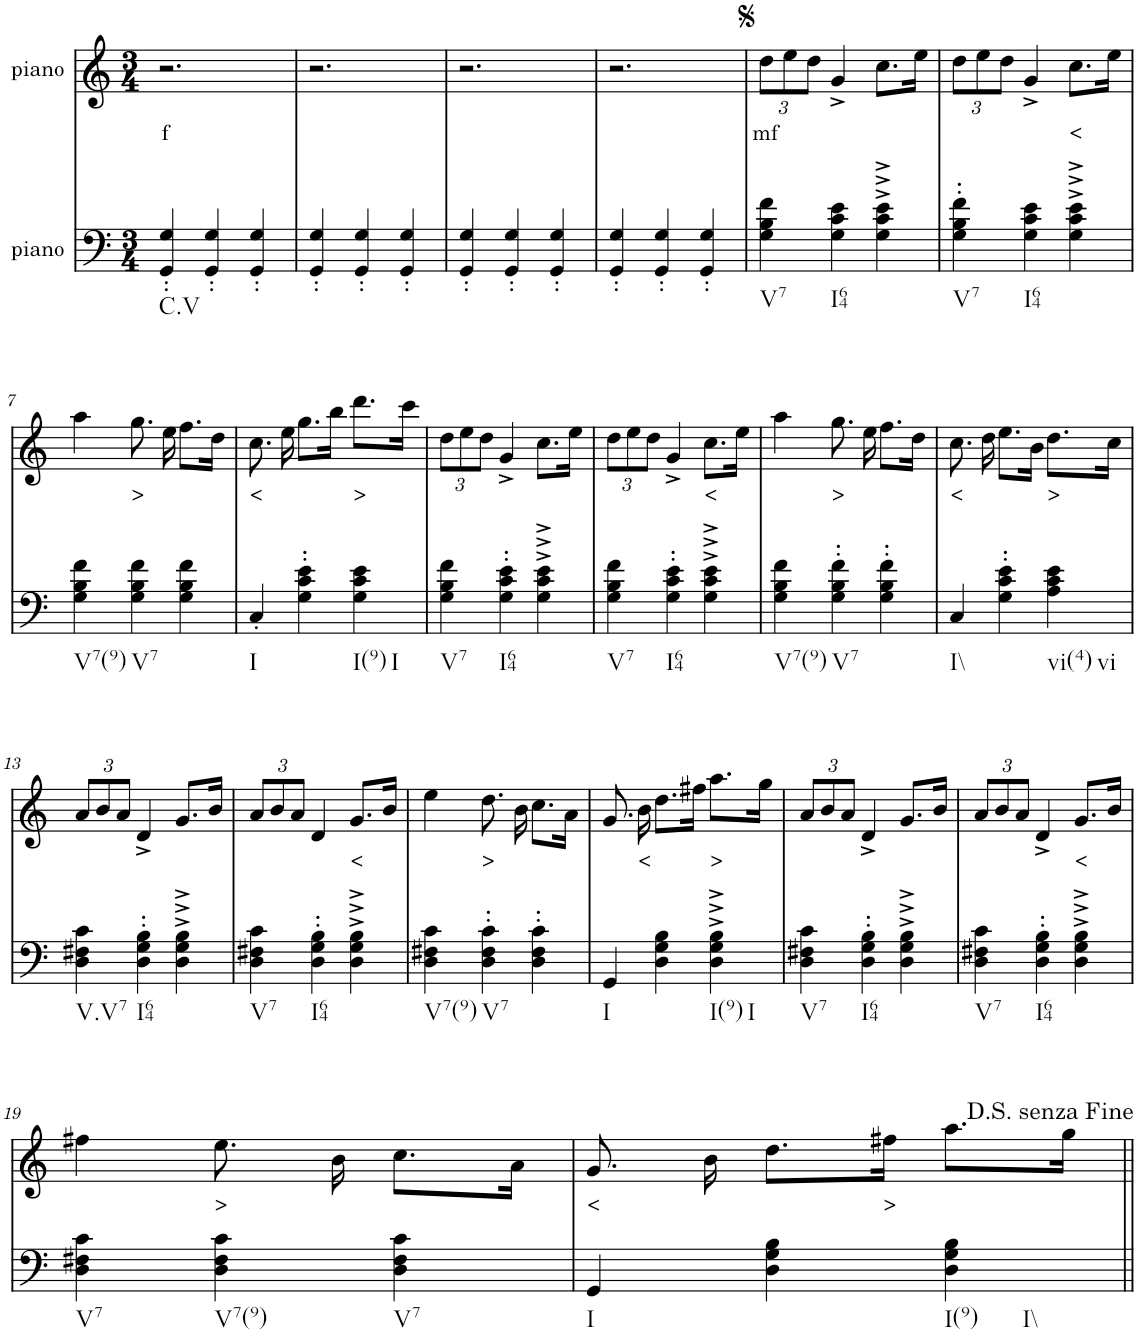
**kern	**kern	**text
*part2	*part1	*part1
*staff2	*staff1	*staff1
*I"piano	*I"piano	*
*I'Pno	*I'Pno	*
*clefF4	*clefG2	*
*k[]	*k[]	*
*M3/4	*M3/4	*
=1	=1	=1
!LO:TX:b:t=C.V	!	!
!	!	!LO:LY:b
4GG/' 4G/'	2.r	f
4GG/' 4G/'	.	.
4GG/' 4G/'	.	.
=2	=2	=2
4GG/' 4G/'	2.r	.
4GG/' 4G/'	.	.
4GG/' 4G/'	.	.
=3	=3	=3
4GG/' 4G/'	2.r	.
4GG/' 4G/'	.	.
4GG/' 4G/'	.	.
=4	=4	=4
4GG/' 4G/'	2.r	.
4GG/' 4G/'	.	.
4GG/' 4G/'	.	.
=5	=5	=5
*	*Xbrackettup	*
!LO:TX:b:t=V7	!	!
!	!	!LO:LY:b
4G\ 4B\ 4f\	12dd\L	mf
.	12ee\	.
.	12dd\J	.
!LO:TX:b:t=I64	!	!
4G\ 4c\ 4e\	4g^/	.
4G\^ 4c\^ 4e\^	8.cc\L	.
.	16ee\Jk	.
=6	=6	=6
!LO:TX:b:t=V7	!	!
4G\' 4B\' 4f\'	12dd\L	.
.	12ee\	.
.	12dd\J	.
!LO:TX:b:t=I64	!	!
4G\ 4c\ 4e\	4g^/	.
!	!	!LO:LY:b
4G\^ 4c\^ 4e\^	8.cc\L	<
.	16ee\Jk	.
!!LO:LB:g=z
=7	=7	=7
!LO:TX:b:t=V7(9)	!	!
4G\ 4B\ 4f\	4aa\	.
!LO:TX:b:t=V7	!	!
!	!	!LO:LY:b
4G\ 4B\ 4f\	8.gg\	>
.	16ee\	.
4G\ 4B\ 4f\	8.ff\L	.
.	16dd\Jk	.
=8	=8	=8
!LO:TX:b:t=I	!	!
!	!	!LO:LY:b
4C'/	8.cc\	<
.	16ee\	.
4G\' 4c\' 4e\'	8.gg\L	.
.	16bb\Jk	.
!LO:TX:b:t=I(9)	!	!
!LO:TX:b:t=I	!	!
!	!	!LO:LY:b
4G\ 4c\ 4e\	8.ddd\L	>
.	16ccc\Jk	.
=9	=9	=9
!LO:TX:b:t=V7	!	!
4G\ 4B\ 4f\	12dd\L	.
.	12ee\	.
.	12dd\J	.
!LO:TX:b:t=I64	!	!
4G\' 4c\' 4e\'	4g^/	.
4G\^ 4c\^ 4e\^	8.cc\L	.
.	16ee\Jk	.
=10	=10	=10
!LO:TX:b:t=V7	!	!
4G\ 4B\ 4f\	12dd\L	.
.	12ee\	.
.	12dd\J	.
!LO:TX:b:t=I64	!	!
4G\' 4c\' 4e\'	4g^/	.
!	!	!LO:LY:b
4G\^ 4c\^ 4e\^	8.cc\L	<
.	16ee\Jk	.
=11	=11	=11
!LO:TX:b:t=V7(9)	!	!
4G\ 4B\ 4f\	4aa\	.
!LO:TX:b:t=V7	!	!
!	!	!LO:LY:b
4G\' 4B\' 4f\'	8.gg\	>
.	16ee\	.
4G\' 4B\' 4f\'	8.ff\L	.
.	16dd\Jk	.
=12	=12	=12
!LO:TX:b:t=I\\	!	!
!	!	!LO:LY:b
4C/	8.cc\	<
.	16dd\	.
4G\' 4c\' 4e\'	8.ee\L	.
.	16b\Jk	.
!LO:TX:b:t=vi(4)	!	!
!LO:TX:b:t=vi	!	!
!	!	!LO:LY:b
4A\ 4c\ 4e\	8.dd\L	>
.	16cc\Jk	.
!!LO:LB:g=z
=13	=13	=13
!LO:TX:b:t=V.V7	!	!
4D\ 4F#X\ 4c\	12a/L	.
.	12b/	.
.	12a/J	.
!LO:TX:b:t=I64	!	!
4D\' 4G\' 4B\'	4d^/	.
4D\^ 4G\^ 4B\^	8.g/L	.
.	16b/Jk	.
=14	=14	=14
!LO:TX:b:t=V7	!	!
4D\ 4F#X\ 4c\	12a/L	.
.	12b/	.
.	12a/J	.
!LO:TX:b:t=I64	!	!
4D\' 4G\' 4B\'	4d/	.
!	!	!LO:LY:b
4D\^ 4G\^ 4B\^	8.g/L	<
.	16b/Jk	.
=15	=15	=15
!LO:TX:b:t=V7(9)	!	!
4D\ 4F#X\ 4c\	4ee\	.
!LO:TX:b:t=V7	!	!
!	!	!LO:LY:b
4D\' 4F#\' 4c\'	8.dd\	>
.	16b\	.
4D\' 4F#\' 4c\'	8.cc\L	.
.	16a\Jk	.
=16	=16	=16
!LO:TX:b:t=I	!	!
4GG/	8.g/	.
!	!	!LO:LY:b
.	16b\	<
4D\ 4G\ 4B\	8.dd\L	.
.	16ff#X\Jk	.
!LO:TX:b:t=I(9)	!	!
!LO:TX:b:t=I	!	!
!	!	!LO:LY:b
4D\^ 4G\^ 4B\^	8.aa\L	>
.	16gg\Jk	.
=17	=17	=17
!LO:TX:b:t=V7	!	!
4D\ 4F#X\ 4c\	12a/L	.
.	12b/	.
.	12a/J	.
!LO:TX:b:t=I64	!	!
4D\' 4G\' 4B\'	4d^/	.
4D\^ 4G\^ 4B\^	8.g/L	.
.	16b/Jk	.
=18	=18	=18
!LO:TX:b:t=V7	!	!
4D\ 4F#X\ 4c\	12a/L	.
.	12b/	.
.	12a/J	.
!LO:TX:b:t=I64	!	!
4D\' 4G\' 4B\'	4d^/	.
!	!	!LO:LY:b
4D\^ 4G\^ 4B\^	8.g/L	<
.	16b/Jk	.
!!LO:LB:g=z
=19	=19	=19
!LO:TX:b:t=V7	!	!
4D\ 4F#X\ 4c\	4ff#X\	.
!LO:TX:b:t=V7(9)	!	!
!	!	!LO:LY:b
4D\ 4F#\ 4c\	8.ee\	>
.	16b\	.
!LO:TX:b:t=V7	!	!
4D\ 4F#\ 4c\	8.cc\L	.
.	16a\Jk	.
=20	=20	=20
!LO:TX:b:t=I	!	!
!	!	!LO:LY:b
4GG/	8.g/	<
.	16b\	.
4D\ 4G\ 4B\	8.dd\L	.
!	!	!LO:LY:b
.	16ff#X\Jk	>
!LO:TX:b:t=I(9)	!	!
!LO:TX:b:t=I\\	!	!
4D\ 4G\ 4B\	8.aa\L	.
.	16gg\Jk	.
=||	=||	=||
*-	*-	*-
